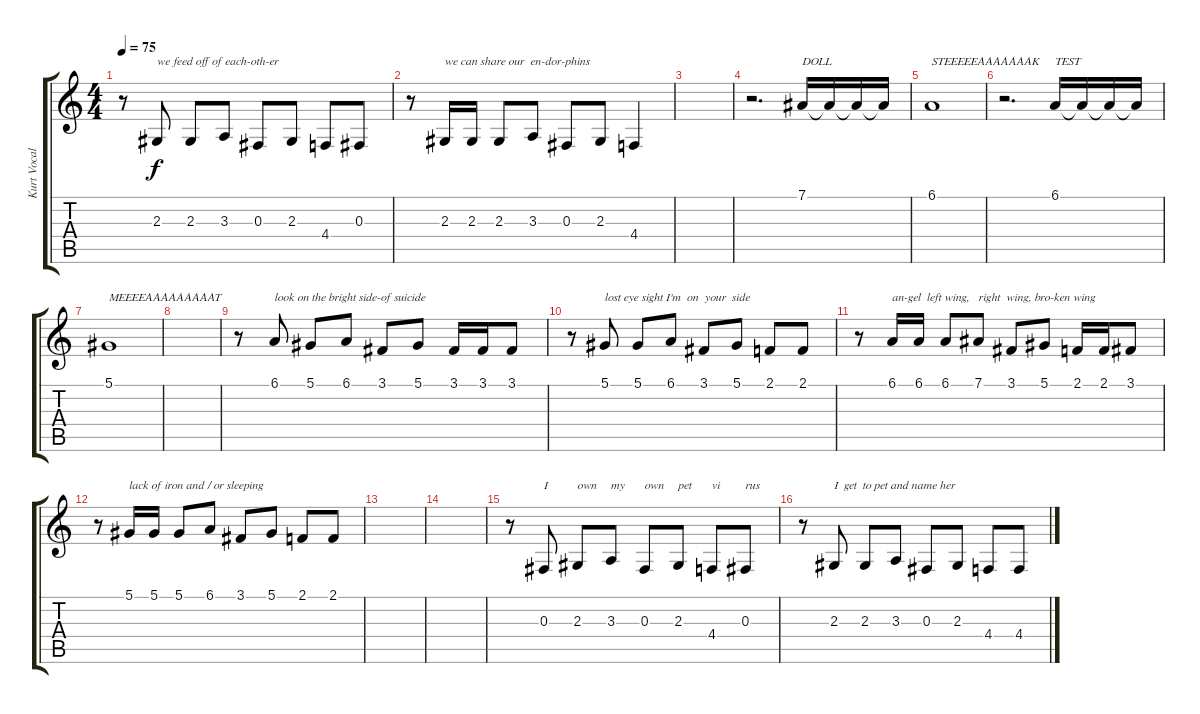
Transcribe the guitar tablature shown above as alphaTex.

\track ("Kurt Vocals" "Kurt Vocal") {instrument lead1square}
\staff {score tabs}
\tuning (Eb4 Bb3 Gb3 Db3 Ab2 Eb2) {hide}
\ts (4 4)
\tempo 75
\clef g2
\ks c
r.8{dy f} 2.3.8{txt "we feed off of each-oth-er"} 2.3.8 3.3.8 0.3.8 2.3.8 4.4.8 0.3.8 |
r.8 2.3.16{txt "we can share our  en-dor-phins"} 2.3.16 2.3.8 3.3.8 0.3.8 2.3.8 4.4.4 |
|
r.2{d} 7.1.16{txt "DOLL"} 7.1{t}.16 7.1{t}.16 7.1{t}.16 |
6.1.1{txt "STEEEEEAAAAAAAK"} |
r.2{d} 6.1.16{txt "TEST"} 6.1{t}.16 6.1{t}.16 6.1{t}.16 |
5.1.1{txt "MEEEEAAAAAAAAAT"} |
|
r.8 6.1.8{txt "look on the bright side-of suicide"} 5.1.8 6.1.8 3.1.8 5.1.8 3.1.16 3.1.16 3.1.8 |
r.8 5.1.8{txt "lost eye sight I'm  on  your  side"} 5.1.8 6.1.8 3.1.8 5.1.8 2.1.8 2.1.8 |
r.8 6.1.16{txt "an-gel  left wing,   right  wing, bro-ken wing"} 6.1.16 6.1.8 7.1.8 3.1.8 5.1.8 2.1.16 2.1.16 3.1.8 |
r.8 5.1.16{txt "lack of iron and / or sleeping"} 5.1.16 5.1.8 6.1.8 3.1.8 5.1.8 2.1.8 2.1.8 |
|
|
r.8 0.3.8{txt "I"} 2.3.8{txt "own"} 3.3.8{txt "my"} 0.3.8{txt "own"} 2.3.8{txt "pet"} 4.4.8{txt "vi"} 0.3.8{txt "rus"} |
r.8 2.3.8{txt "I  get  to pet and name her"} 2.3.8 3.3.8 0.3.8 2.3.8 4.4.8 4.4.8
